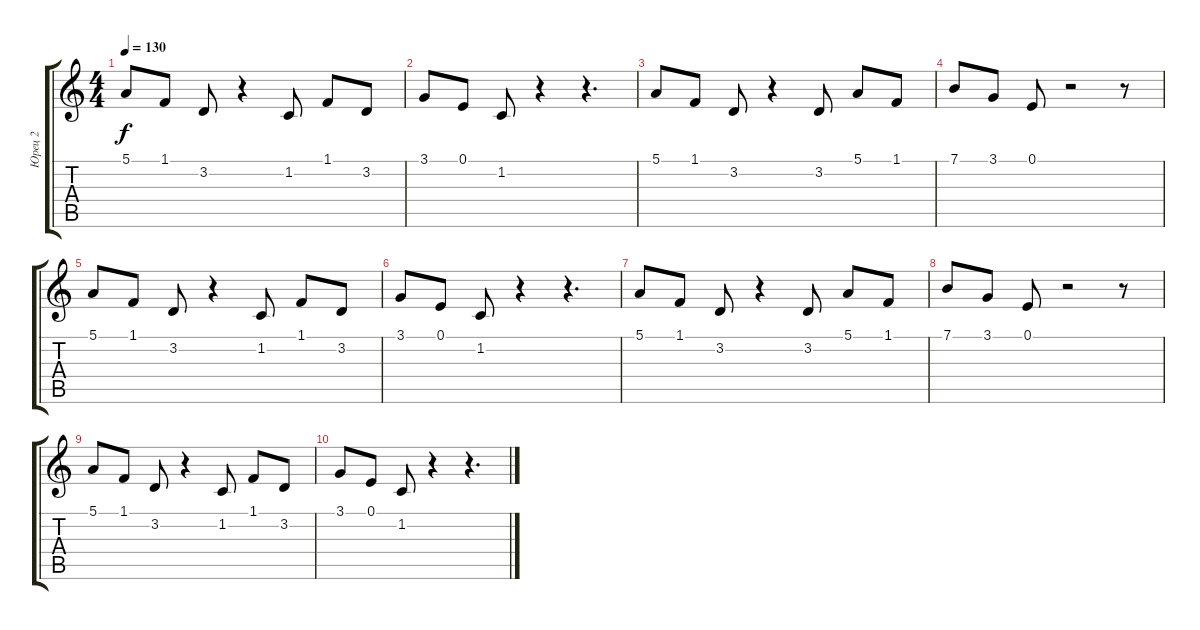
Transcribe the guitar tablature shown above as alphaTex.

\track ("Юрец 2" "Юрец 2") {instrument stringensemble1}
\staff {score tabs}
\tuning (E4 B3 G3 D3 A2 E2) {hide}
\ts (4 4)
\tempo 130
\clef g2
\ks c
5.1.8{dy f} 1.1.8 3.2.8 r.4 1.2.8 1.1.8 3.2.8 |
3.1.8 0.1.8 1.2.8 r.4 r.4{d} |
5.1.8{volume 0} 1.1.8 3.2.8 r.4 3.2.8 5.1.8 1.1.8 |
7.1.8 3.1.8 0.1.8 r.2 r.8 |
5.1.8 1.1.8 3.2.8 r.4 1.2.8 1.1.8 3.2.8 |
3.1.8 0.1.8 1.2.8 r.4 r.4{d} |
5.1.8 1.1.8 3.2.8 r.4 3.2.8 5.1.8 1.1.8 |
7.1.8 3.1.8 0.1.8 r.2 r.8 |
5.1.8 1.1.8 3.2.8 r.4 1.2.8 1.1.8 3.2.8 |
3.1.8 0.1.8 1.2.8 r.4 r.4{d}
